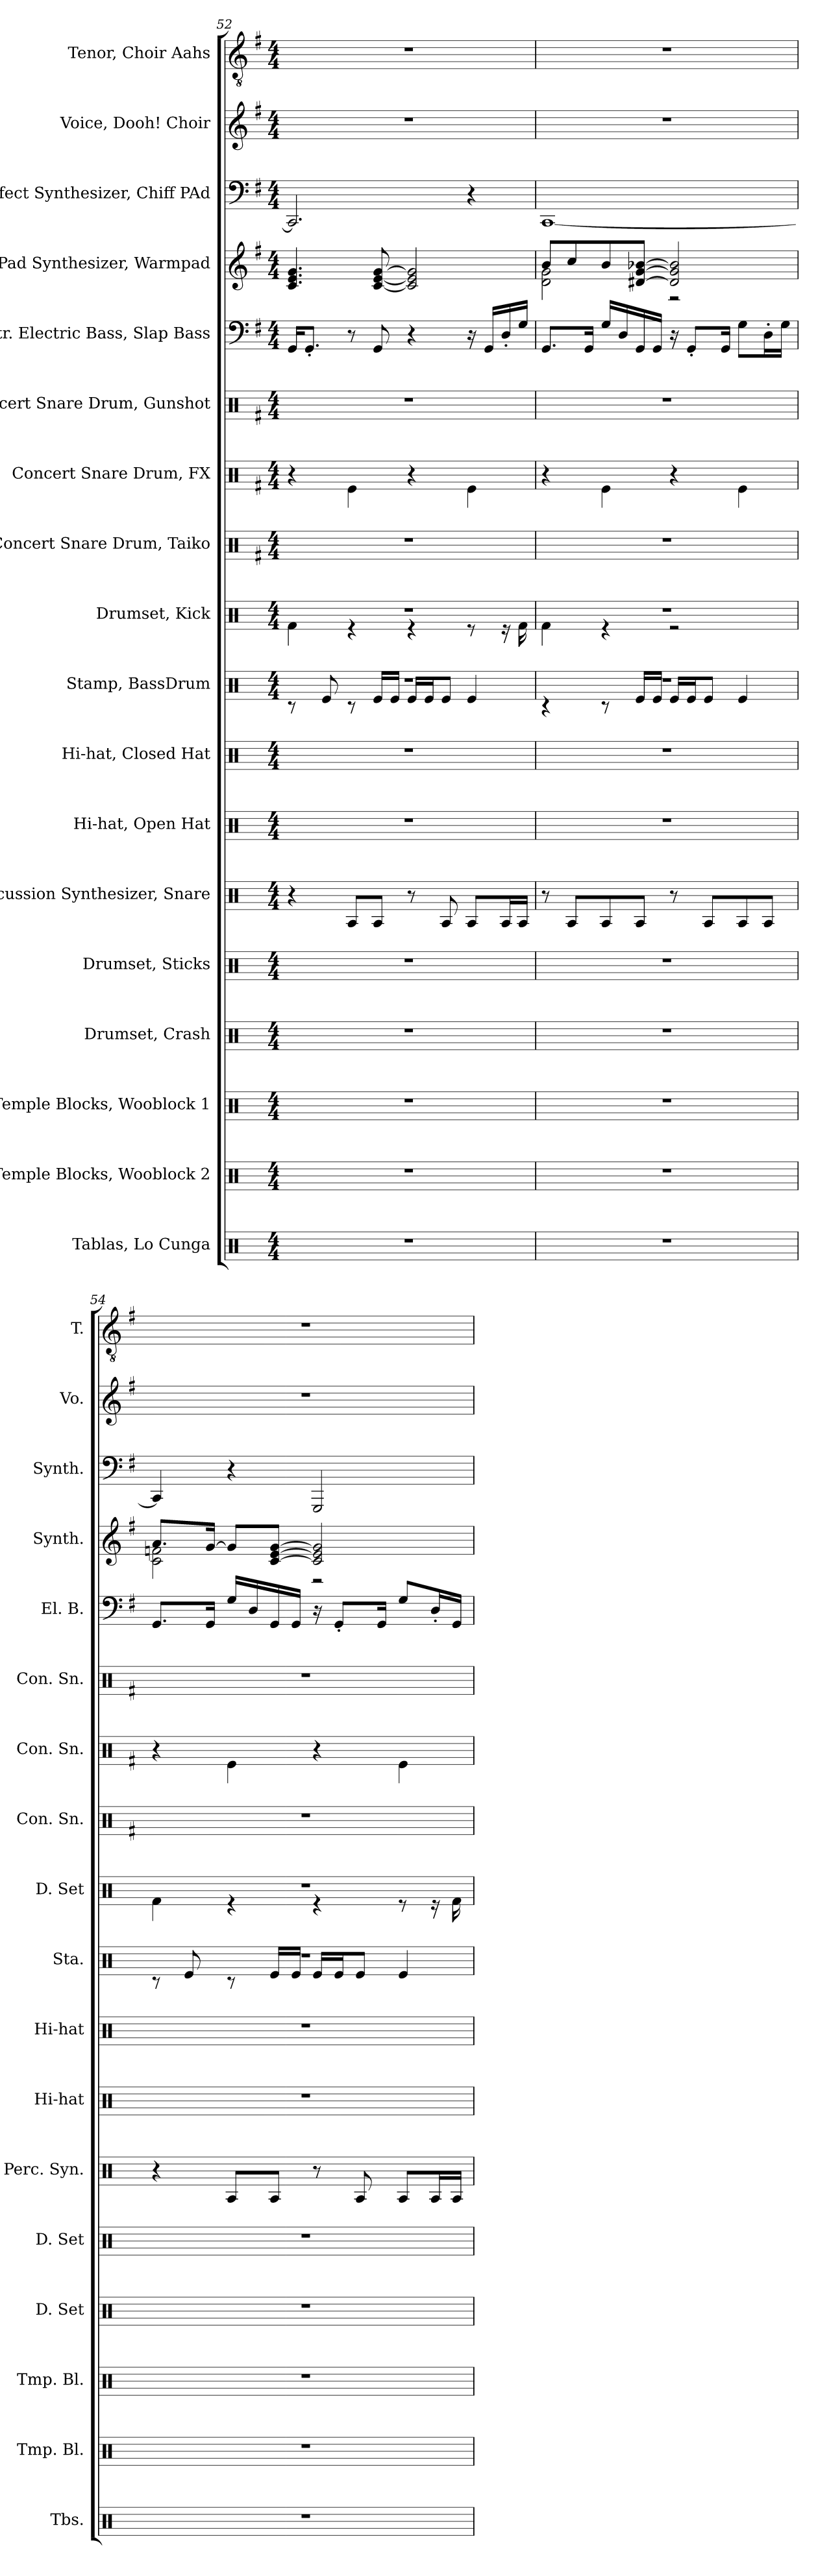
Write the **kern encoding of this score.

**kern	**kern	**kern	**kern	**kern	**kern	**kern	**kern	**kern	**kern	**kern	**kern	**kern	**kern	**kern	**kern	**kern	**kern
*part18	*part17	*part16	*part15	*part14	*part13	*part12	*part11	*part10	*part9	*part8	*part7	*part6	*part5	*part4	*part3	*part2	*part1
*staff18	*staff17	*staff16	*staff15	*staff14	*staff13	*staff12	*staff11	*staff10	*staff9	*staff8	*staff7	*staff6	*staff5	*staff4	*staff3	*staff2	*staff1
*I"Tablas, Lo Cunga	*I"Temple Blocks, Wooblock 2	*I"Temple Blocks, Wooblock 1	*I"Drumset, Crash	*I"Drumset, Sticks	*I"Percussion Synthesizer, Snare	*I"Hi-hat, Open Hat	*I"Hi-hat, Closed Hat	*I"Stamp, BassDrum	*I"Drumset, Kick	*I"Concert Snare Drum, Taiko	*I"Concert Snare Drum, FX	*I"Concert Snare Drum, Gunshot	*I"5-str. Electric Bass, Slap Bass	*I"Pad Synthesizer, Warmpad	*I"Effect Synthesizer, Chiff PAd	*I"Voice, Dooh! Choir	*I"Tenor, Choir Aahs
*I'Tbs.	*I'Tmp. Bl.	*I'Tmp. Bl.	*I'D. Set	*I'D. Set	*I'Perc. Syn.	*I'Hi-hat	*I'Hi-hat	*I'Sta.	*I'D. Set	*I'Con. Sn.	*I'Con. Sn.	*I'Con. Sn.	*I'El. B.	*I'Synth.	*I'Synth.	*I'Vo.	*I'T.
!!LO:PB:g=z
*clefX	*clefX	*clefX	*clefX	*clefX	*clefX	*clefX	*clefX	*clefX	*clefX	*clefX	*clefX	*clefX	*clefF4	*clefG2	*clefF4	*clefG2	*clefGv2
*	*	*	*	*	*	*	*	*	*	*	*	*	*ITrd7c12	*	*	*	*
*k[]	*k[]	*k[]	*k[]	*k[]	*k[]	*k[]	*k[]	*k[]	*k[]	*k[f#]	*k[f#]	*k[f#]	*k[f#]	*k[f#]	*k[f#]	*k[f#]	*k[f#]
*M4/4	*M4/4	*M4/4	*M4/4	*M4/4	*M4/4	*M4/4	*M4/4	*M4/4	*M4/4	*M4/4	*M4/4	*M4/4	*M4/4	*M4/4	*M4/4	*M4/4	*M4/4
=52	=52	=52	=52	=52	=52	=52	=52	=52	=52	=52	=52	=52	=52	=52	=52	=52	=52
*	*	*	*	*	*	*	*	*^	*^	*	*	*	*	*	*	*	*
1r	1r	1r	1r	1r	4r	1r	1r	1r	8r	1r	4Rf\	1r	4r	1r	16GGG/KL	4.c/ 4.e/ 4.g/	2.CC/]	1r	1r
.	.	.	.	.	.	.	.	.	.	.	.	.	.	.	8.GGG'/J	.	.	.	.
.	.	.	.	.	.	.	.	.	8Re/	.	.	.	.	.	.	.	.	.	.
.	.	.	.	.	8RA/L	.	.	.	8r	.	4r	.	4Re\	.	8r	.	.	.	.
.	.	.	.	.	8RA/J	.	.	.	16Re/LL	.	.	.	.	.	8GGG/	[8c/ [8e/ [8g/	.	.	.
.	.	.	.	.	.	.	.	.	16Re/JJ	.	.	.	.	.	.	.	.	.	.
.	.	.	.	.	8r	.	.	.	16Re/LL	.	4r	.	4r	.	4r	2c/] 2e/] 2g/]	.	.	.
.	.	.	.	.	.	.	.	.	16Re/J	.	.	.	.	.	.	.	.	.	.
.	.	.	.	.	8RA/	.	.	.	8Re/J	.	.	.	.	.	.	.	.	.	.
.	.	.	.	.	8RA/L	.	.	.	4Re/	.	8r	.	4Re\	.	16r	.	4r	.	.
.	.	.	.	.	.	.	.	.	.	.	.	.	.	.	16GGG/LL	.	.	.	.
.	.	.	.	.	16RA/L	.	.	.	.	.	16r	.	.	.	16DD'/	.	.	.	.
.	.	.	.	.	16RA/JJ	.	.	.	.	.	16Rf\	.	.	.	16GG/JJ	.	.	.	.
=53	=53	=53	=53	=53	=53	=53	=53	=53	=53	=53	=53	=53	=53	=53	=53	=53	=53	=53	=53
*	*	*	*	*	*	*	*	*	*	*	*	*	*	*	*	*^	*	*	*
1r	1r	1r	1r	1r	8r	1r	1r	1r	4r	1r	4Rf\	1r	4r	1r	8.GGG/L	8b/L	2d\ 2g\	[1CC	1r	1r
.	.	.	.	.	8RA/L	.	.	.	.	.	.	.	.	.	.	8cc/	.	.	.	.
.	.	.	.	.	.	.	.	.	.	.	.	.	.	.	16GGG/Jk	.	.	.	.	.
.	.	.	.	.	8RA/	.	.	.	8r	.	4r	.	4Re\	.	16GG/LL	8b/	.	.	.	.
.	.	.	.	.	.	.	.	.	.	.	.	.	.	.	16DD/	.	.	.	.	.
.	.	.	.	.	8RA/J	.	.	.	16Re/LL	.	.	.	.	.	16GGG/	[8d#X/ [8g/ [8b-X/J	.	.	.	.
.	.	.	.	.	.	.	.	.	16Re/JJ	.	.	.	.	.	16GGG/JJ	.	.	.	.	.
.	.	.	.	.	8r	.	.	.	16Re/LL	.	2r	.	4r	.	16r	2d#/] 2g/] 2b-/]	2r	.	.	.
.	.	.	.	.	.	.	.	.	16Re/J	.	.	.	.	.	8GGG'/L	.	.	.	.	.
.	.	.	.	.	8RA/L	.	.	.	8Re/J	.	.	.	.	.	.	.	.	.	.	.
.	.	.	.	.	.	.	.	.	.	.	.	.	.	.	16GGG/Jk	.	.	.	.	.
.	.	.	.	.	8RA/	.	.	.	4Re/	.	.	.	4Re\	.	8GG\L	.	.	.	.	.
.	.	.	.	.	8RA/J	.	.	.	.	.	.	.	.	.	16DD'\L	.	.	.	.	.
.	.	.	.	.	.	.	.	.	.	.	.	.	.	.	16GG\JJ	.	.	.	.	.
!!LO:PB:g=z
=54	=54	=54	=54	=54	=54	=54	=54	=54	=54	=54	=54	=54	=54	=54	=54	=54	=54	=54	=54	=54
1r	1r	1r	1r	1r	4r	1r	1r	1r	8r	1r	4Rf\	1r	4r	1r	8.GGG/L	8.a/L	2c\ 2fn\	4CC/]	1r	1r
.	.	.	.	.	.	.	.	.	8Re/	.	.	.	.	.	.	.	.	.	.	.
.	.	.	.	.	.	.	.	.	.	.	.	.	.	.	16GGG/Jk	[16g/Jk	.	.	.	.
.	.	.	.	.	8RA/L	.	.	.	8r	.	4r	.	4Re\	.	16GG/LL	8g/L]	.	4r	.	.
.	.	.	.	.	.	.	.	.	.	.	.	.	.	.	16DD/	.	.	.	.	.
.	.	.	.	.	8RA/J	.	.	.	16Re/LL	.	.	.	.	.	16GGG/	[8c/ [8e/ [8g/J	.	.	.	.
.	.	.	.	.	.	.	.	.	16Re/JJ	.	.	.	.	.	16GGG/JJ	.	.	.	.	.
.	.	.	.	.	8r	.	.	.	16Re/LL	.	4r	.	4r	.	16r	2c/] 2e/] 2g/]	2r	2GGG/	.	.
.	.	.	.	.	.	.	.	.	16Re/J	.	.	.	.	.	8GGG'/L	.	.	.	.	.
.	.	.	.	.	8RA/	.	.	.	8Re/J	.	.	.	.	.	.	.	.	.	.	.
.	.	.	.	.	.	.	.	.	.	.	.	.	.	.	16GGG/Jk	.	.	.	.	.
.	.	.	.	.	8RA/L	.	.	.	4Re/	.	8r	.	4Re\	.	8GG/L	.	.	.	.	.
.	.	.	.	.	16RA/L	.	.	.	.	.	16r	.	.	.	16DD'/L	.	.	.	.	.
.	.	.	.	.	16RA/JJ	.	.	.	.	.	16Rf\	.	.	.	16GGG/JJ	.	.	.	.	.
*	*	*	*	*	*	*	*	*v	*v	*	*	*	*	*	*	*v	*v	*	*	*
*	*	*	*	*	*	*	*	*	*v	*v	*	*	*	*	*	*	*	*
=	=	=	=	=	=	=	=	=	=	=	=	=	=	=	=	=	=
*-	*-	*-	*-	*-	*-	*-	*-	*-	*-	*-	*-	*-	*-	*-	*-	*-	*-
